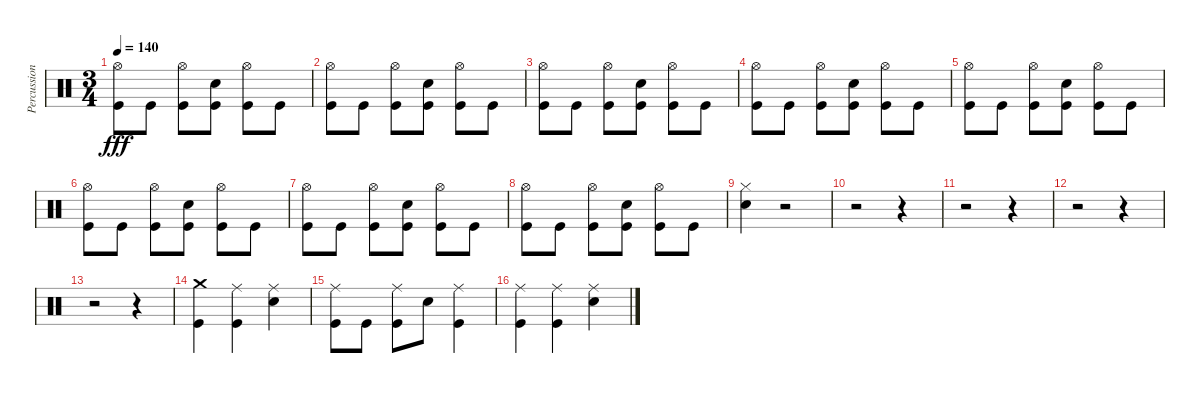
\track ("Percussion" "Percussion") {instrument percussion}
\staff {score}
\articulation defaults
\ts (3 4)
\tempo 140
\clef neutral
\ks c
("Hi-Hat (open)" "Kick (hit)").8{dy fff} "Kick (hit)".8 ("Hi-Hat (open)" "Kick (hit)").8 ("Electric Snare (hit)" "Kick (hit)").8 ("Hi-Hat (open)" "Kick (hit)").8 "Kick (hit)".8 |
("Hi-Hat (open)" "Kick (hit)").8 "Kick (hit)".8 ("Hi-Hat (open)" "Kick (hit)").8 ("Electric Snare (hit)" "Kick (hit)").8 ("Hi-Hat (open)" "Kick (hit)").8 "Kick (hit)".8 |
("Hi-Hat (open)" "Kick (hit)").8 "Kick (hit)".8 ("Hi-Hat (open)" "Kick (hit)").8 ("Electric Snare (hit)" "Kick (hit)").8 ("Hi-Hat (open)" "Kick (hit)").8 "Kick (hit)".8 |
("Hi-Hat (open)" "Kick (hit)").8 "Kick (hit)".8 ("Hi-Hat (open)" "Kick (hit)").8 ("Electric Snare (hit)" "Kick (hit)").8 ("Hi-Hat (open)" "Kick (hit)").8 "Kick (hit)".8 |
("Hi-Hat (open)" "Kick (hit)").8 "Kick (hit)".8 ("Hi-Hat (open)" "Kick (hit)").8 ("Electric Snare (hit)" "Kick (hit)").8 ("Hi-Hat (open)" "Kick (hit)").8 "Kick (hit)".8 |
("Hi-Hat (open)" "Kick (hit)").8 "Kick (hit)".8 ("Hi-Hat (open)" "Kick (hit)").8 ("Electric Snare (hit)" "Kick (hit)").8 ("Hi-Hat (open)" "Kick (hit)").8 "Kick (hit)".8 |
("Hi-Hat (open)" "Kick (hit)").8 "Kick (hit)".8 ("Hi-Hat (open)" "Kick (hit)").8 ("Electric Snare (hit)" "Kick (hit)").8 ("Hi-Hat (open)" "Kick (hit)").8 "Kick (hit)".8 |
("Hi-Hat (open)" "Kick (hit)").8 "Kick (hit)".8 ("Hi-Hat (open)" "Kick (hit)").8 ("Electric Snare (hit)" "Kick (hit)").8 ("Hi-Hat (open)" "Kick (hit)").8 "Kick (hit)".8 |
("Hi-Hat (closed)" "Electric Snare (hit)").4 r.2 |
r.2 r.4 |
r.2 r.4 |
r.2 r.4 |
r.2 r.4 |
("Crash medium (hit)" "Kick (hit)").4 ("Ride (middle)" "Kick (hit)").4 ("Ride (middle)" "Electric Snare (hit)").4 |
("Ride (middle)" "Kick (hit)").8 "Kick (hit)".8 ("Ride (middle)" "Kick (hit)").8 "Electric Snare (hit)".8 ("Ride (middle)" "Kick (hit)").4 |
("Ride (middle)" "Kick (hit)").4 ("Ride (middle)" "Kick (hit)").4 ("Ride (middle)" "Electric Snare (hit)").4
